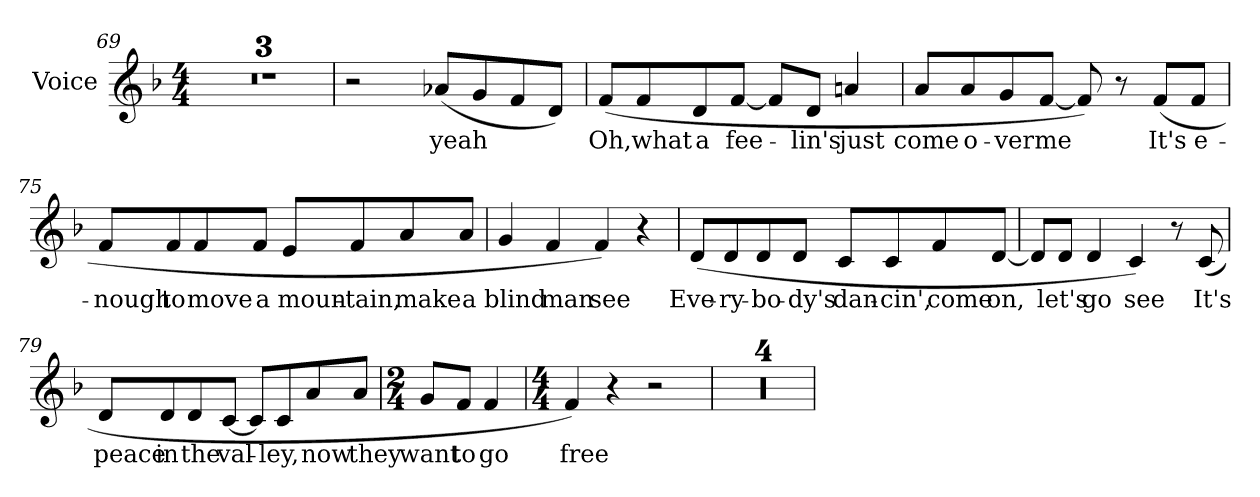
**kern	**text
*part1	*part1
*staff1	*staff1
*I"Voice	*
*I'Voice	*
*clefG2	*
*k[b-]	*
*F:	*
*M4/4	*
=69	=69
1r	.
=70	=70
1r	.
=71	=71
1r	.
=72	=72
2r	.
!	!LO:LY:b:color=#000000
(8a-Xi/L	yeah
8gi/	.
8fi/	.
8di/J)	.
!!LO:LB:g=z
=73	=73
!	!LO:LY:b:color=#000000
(8fi/L	Oh,
!	!LO:LY:b:color=#000000
8fi/	what
!	!LO:LY:b:color=#000000
8di/	a
!	!LO:LY:b:color=#000000
[8fi/J	fee-
8fi/L]	.
!	!LO:LY:b:color=#000000
8di/J	-lin's
!	!LO:LY:b:color=#000000
4ani/	just
=74	=74
!	!LO:LY:b:color=#000000
8ai/L	come
!	!LO:LY:b:color=#000000
8ai/	o-
!	!LO:LY:b:color=#000000
8gi/	-ver
!	!LO:LY:b:color=#000000
[8fi/J	me
8fi/])	.
8r	.
!	!LO:LY:b:color=#000000
(8fi/L	It's
!	!LO:LY:b:color=#000000
8fi/J	e-
=75	=75
!	!LO:LY:b:color=#000000
8fi/L	-nough
!	!LO:LY:b:color=#000000
8fi/	to
!	!LO:LY:b:color=#000000
8fi/	move
!	!LO:LY:b:color=#000000
8fi/J	a
!	!LO:LY:b:color=#000000
8ei/L	moun-
!	!LO:LY:b:color=#000000
8fi/	-tain,
!	!LO:LY:b:color=#000000
8ai/	make
!	!LO:LY:b:color=#000000
8ai/J	a
!!LO:PB:g=z
=76	=76
!	!LO:LY:b:color=#000000
4gi/	blind
!	!LO:LY:b:color=#000000
4fi/	man
!	!LO:LY:b:color=#000000
4fi/)	see
4r	.
=77	=77
!	!LO:LY:b:color=#000000
(8di/L	Eve-
!	!LO:LY:b:color=#000000
8di/	-ry-
!	!LO:LY:b:color=#000000
8di/	-bo-
!	!LO:LY:b:color=#000000
8di/J	-dy's
!	!LO:LY:b:color=#000000
8ci/L	dan-
!	!LO:LY:b:color=#000000
8ci/	-cin',
!	!LO:LY:b:color=#000000
8fi/	come
!	!LO:LY:b:color=#000000
[8di/J	on,
=78	=78
8di/L]	.
!	!LO:LY:b:color=#000000
8di/J	let's
!	!LO:LY:b:color=#000000
4di/	go
!	!LO:LY:b:color=#000000
4ci/)	see
8r	.
!	!LO:LY:b:color=#000000
(8ci/	It's
!!LO:LB:g=z
=79	=79
!	!LO:LY:b:color=#000000
8di/L	peace
!	!LO:LY:b:color=#000000
8di/	in
!	!LO:LY:b:color=#000000
8di/	the
!	!LO:LY:b:color=#000000
[8ci/J	val-
8ci/L]	.
!	!LO:LY:b:color=#000000
8ci/	-ley,
!	!LO:LY:b:color=#000000
8ai/	now
!	!LO:LY:b:color=#000000
8ai/J	they
=80	=80
*M2/4	*
!	!LO:LY:b:color=#000000
8gi/L	want
!	!LO:LY:b:color=#000000
8fi/J	to
!	!LO:LY:b:color=#000000
4fi/	go
=81	=81
*M4/4	*
!	!LO:LY:b:color=#000000
4fi/)	free
4r	.
2r	.
=82	=82
1r	.
=83	=83
1r	.
=84	=84
1r	.
!!LO:LB:g=z
=85	=85
1r	.
=	=
*-	*-
